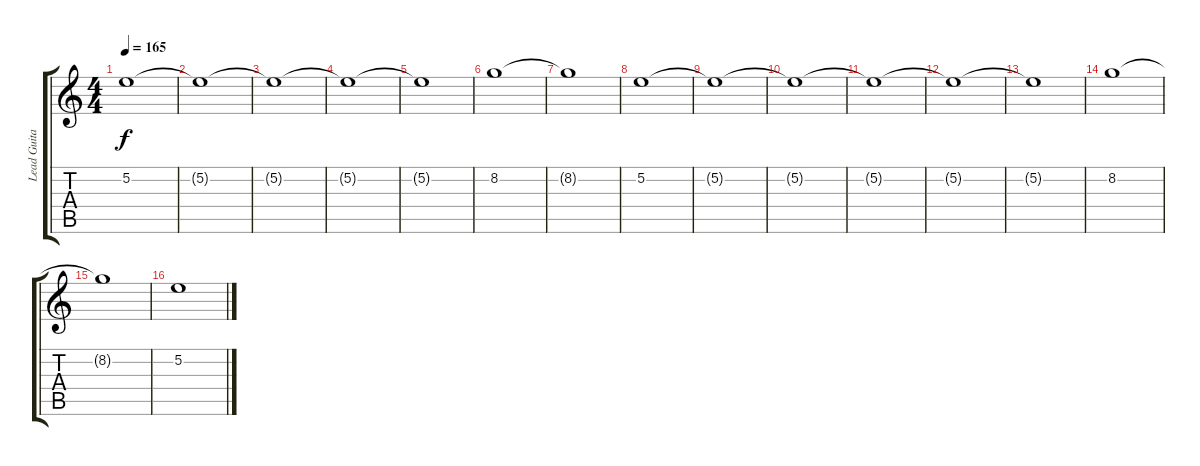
\track ("Lead Guitar I" "Lead Guita") {instrument distortionguitar}
\staff {score tabs}
\tuning (E4 B3 G3 D3 A2 E2) {hide}
\ts (4 4)
\tempo 165
\clef g2
\ks c
5.2{t}.1{dy f} |
5.2{t}.1 |
5.2{t}.1 |
5.2{t}.1 |
5.2{t}.1 |
8.2.1 |
8.2{t}.1 |
5.2.1 |
5.2{t}.1 |
5.2{t}.1 |
5.2{t}.1 |
5.2{t}.1 |
5.2{t}.1 |
8.2.1 |
8.2{t}.1 |
5.2.1
